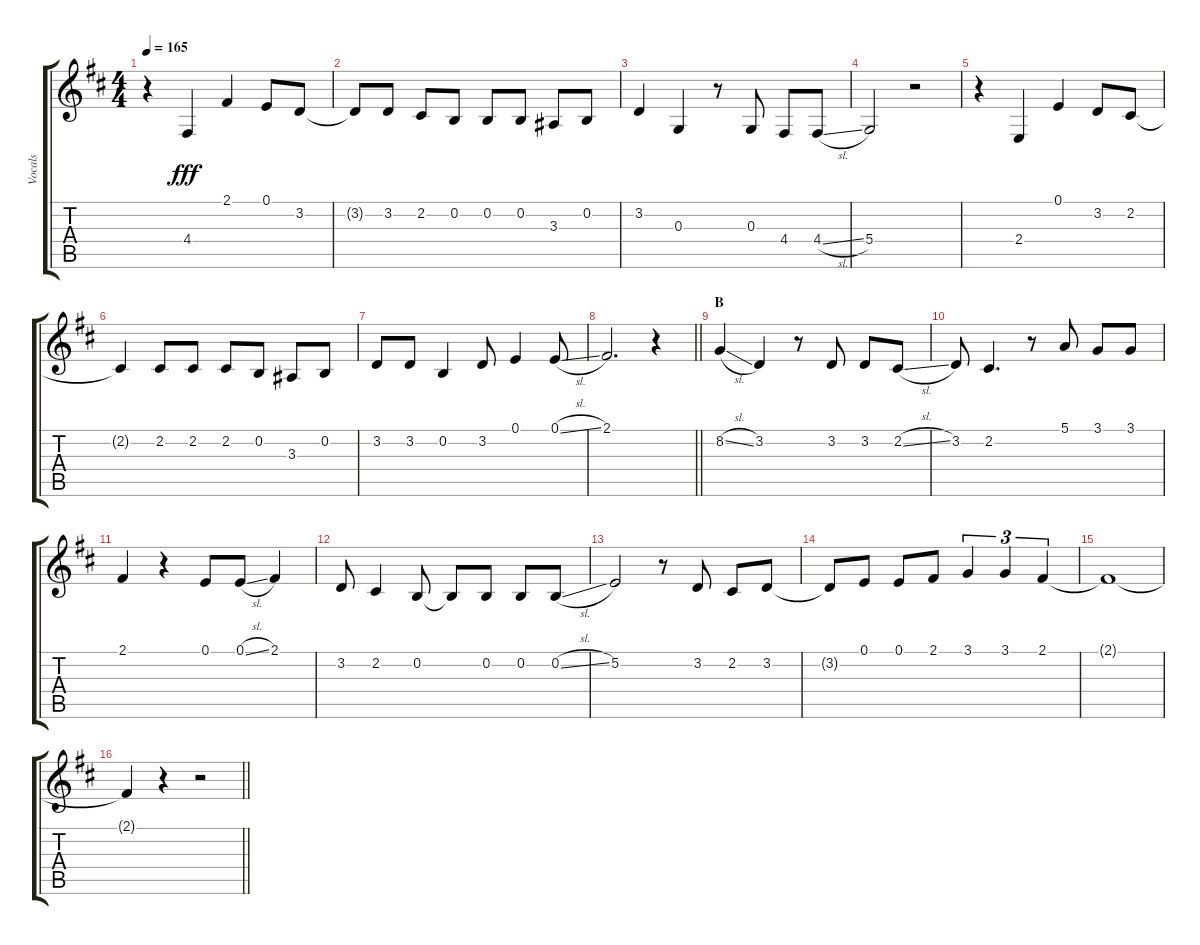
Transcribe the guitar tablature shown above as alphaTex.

\track ("Vocals" "Vocals") {instrument voiceoohs}
\staff {score tabs}
\tuning (E4 B3 G3 D3 A2 E2) {hide}
\ts (4 4)
\tempo 165
\clef g2
\ks d
r.4{dy fff} 4.4.4 2.1.4 0.1.8 3.2.8 |
3.2{t}.8 3.2.8 2.2.8 0.2.8 0.2.8 0.2.8 3.3.8 0.2.8 |
3.2.4 0.3.4 r.8 0.3.8 4.4.8 4.4{sl}.8 |
5.4.2 r.2 |
r.4 2.4.4 0.1.4 3.2.8 2.2.8 |
2.2{t}.4 2.2.8 2.2.8 2.2.8 0.2.8 3.3.8 0.2.8 |
3.2.8 3.2.8 0.2.4 3.2.8 0.1.4 0.1{sl}.8 |
\barLineRight lightlight
2.1.2{d} r.4 |
\section ("" "B")
8.2{sl}.4 3.2.4 r.8 3.2.8 3.2.8 2.2{sl}.8 |
3.2.8 2.2.4{d} r.8 5.1.8 3.1.8 3.1.8 |
2.1.4 r.4 0.1.8 0.1{sl}.8 2.1.4 |
3.2.8 2.2.4 0.2.8 0.2{t}.8 0.2.8 0.2.8 0.2{sl}.8 |
5.2.2 r.8 3.2.8 2.2.8 3.2.8 |
3.2{t}.8 0.1.8 0.1.8 2.1.8 3.1.4{tu (3 2)} 3.1.4{tu (3 2)} 2.1.4{tu (3 2)} |
2.1{t}.1 |
\barLineRight lightlight
2.1{t}.4 r.4 r.2
